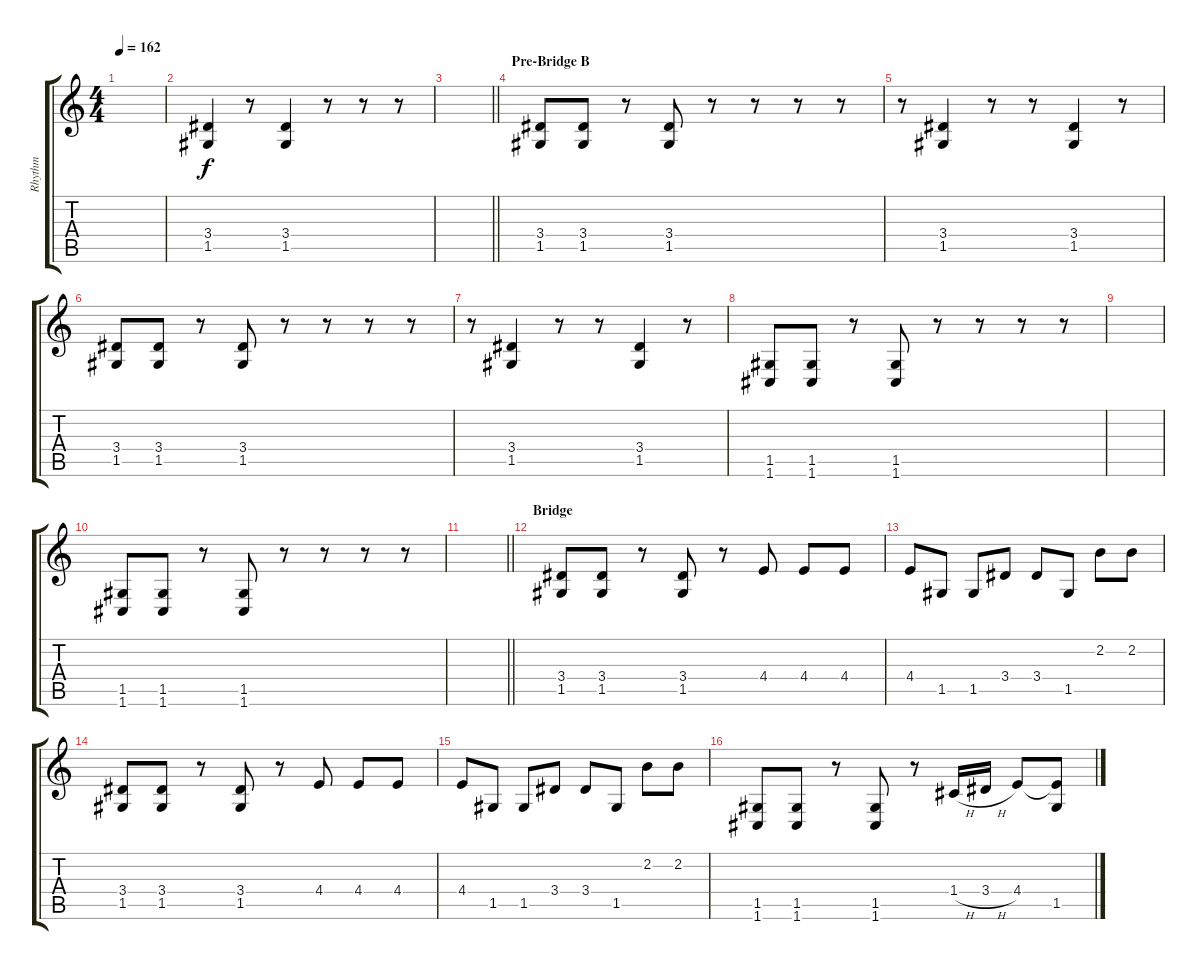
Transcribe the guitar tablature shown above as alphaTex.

\track ("Rhythm" "Rhythm") {instrument overdrivenguitar}
\staff {score tabs}
\tuning (D4 A3 F3 C3 G2 C2) {hide}
\ts (4 4)
\tempo 162
\clef g2
\ks c
|
(3.4 1.5).4 r.8 (3.4 1.5).4 r.8 r.8 r.8 |
\barLineRight lightlight
|
\section ("" "Pre-Bridge B")
(3.4 1.5).8 (3.4 1.5).8 r.8 (3.4 1.5).8 r.8 r.8 r.8 r.8 |
r.8 (3.4 1.5).4 r.8 r.8 (3.4 1.5).4 r.8 |
(3.4 1.5).8 (3.4 1.5).8 r.8 (3.4 1.5).8 r.8 r.8 r.8 r.8 |
r.8 (3.4 1.5).4 r.8 r.8 (3.4 1.5).4 r.8 |
(1.5 1.6).8 (1.5 1.6).8 r.8 (1.5 1.6).8 r.8 r.8 r.8 r.8 |
|
(1.5 1.6).8 (1.5 1.6).8 r.8 (1.5 1.6).8 r.8 r.8 r.8 r.8 |
\barLineRight lightlight
|
\section ("" "Bridge")
(3.4 1.5).8 (3.4 1.5).8 r.8 (3.4 1.5).8 r.8 4.4.8 4.4.8 4.4.8 |
4.4.8 1.5.8 1.5.8 3.4.8 3.4.8 1.5.8 2.2.8 2.2.8 |
(3.4 1.5).8 (3.4 1.5).8 r.8 (3.4 1.5).8 r.8 4.4.8 4.4.8 4.4.8 |
4.4.8 1.5.8 1.5.8 3.4.8 3.4.8 1.5.8 2.2.8 2.2.8 |
(1.5 1.6).8 (1.5 1.6).8 r.8 (1.5 1.6).8 r.8 1.4{h}.16 3.4{h}.16 4.4.8 (4.4{t} 1.5).8
